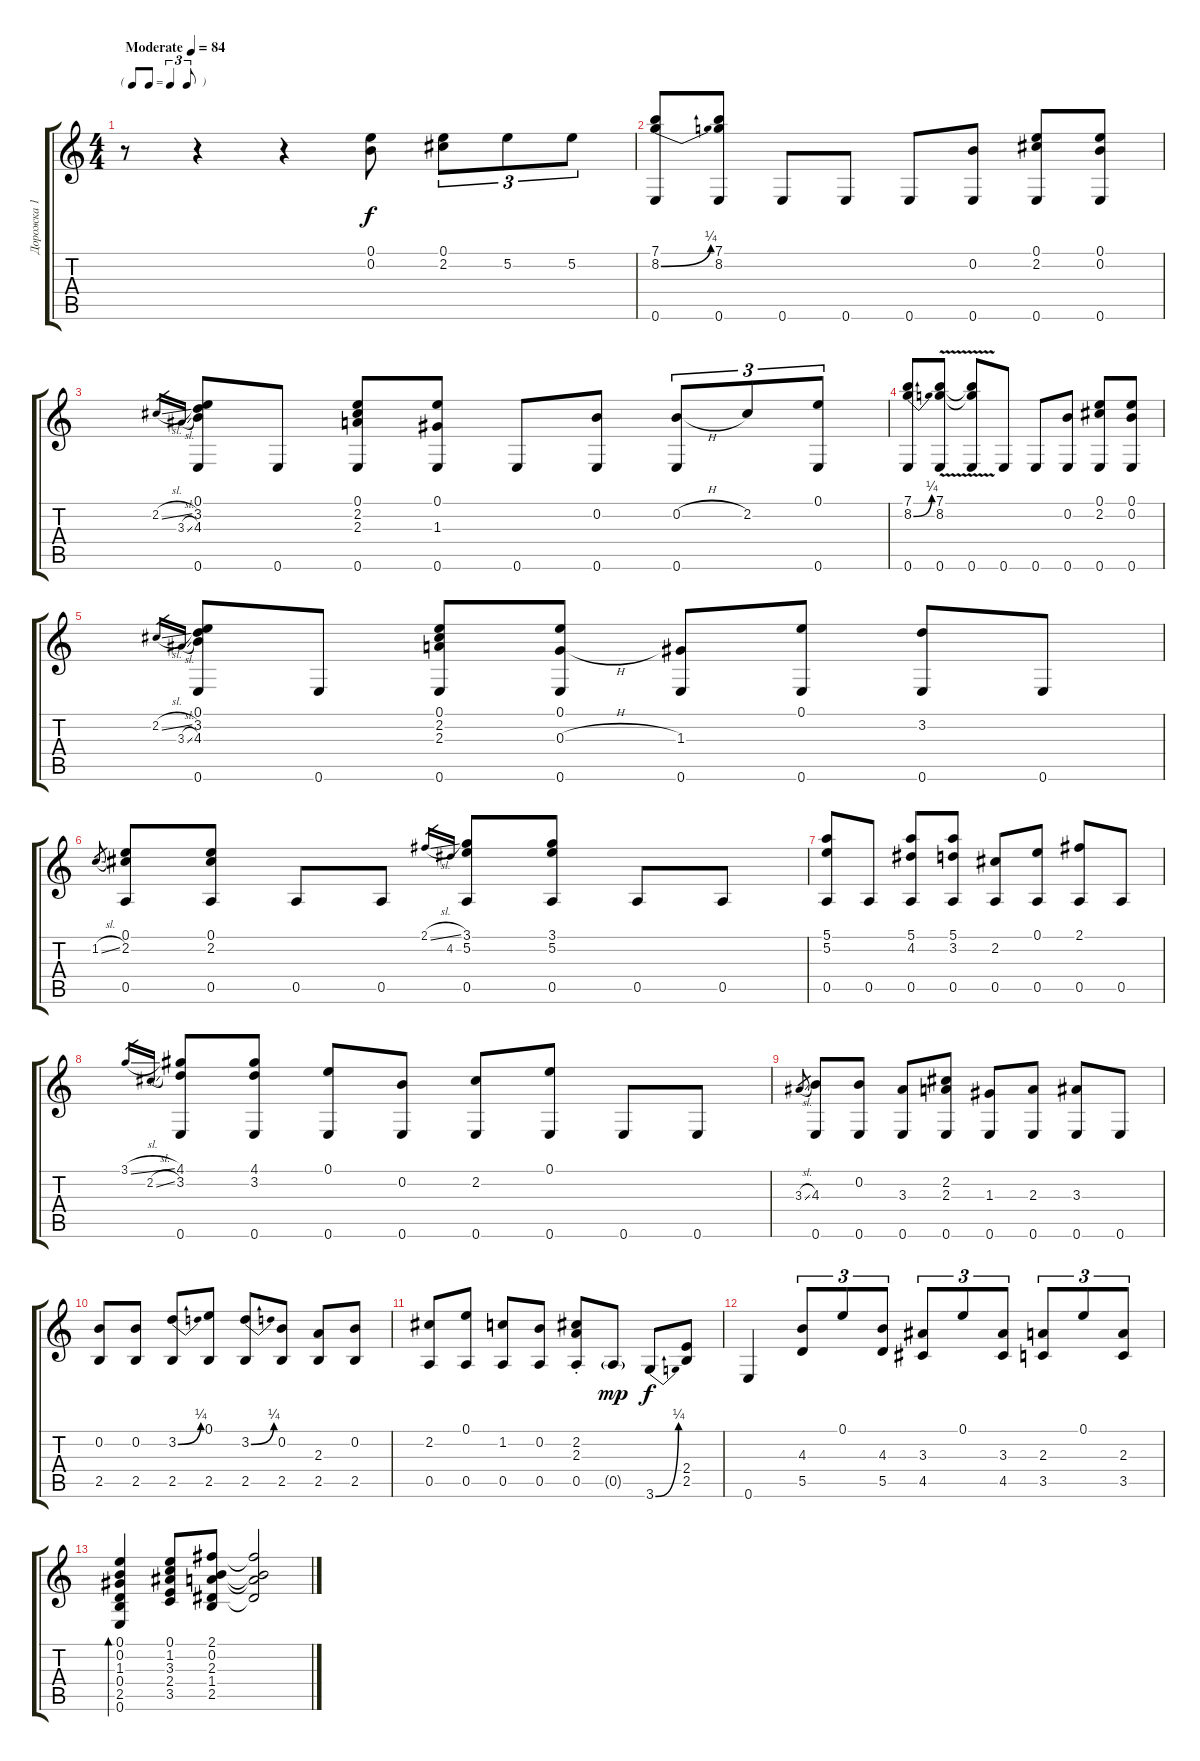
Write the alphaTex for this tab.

\track ("Дорожка 1" "Дорожка 1") {instrument acousticguitarsteel}
\staff {score tabs}
\tuning (E4 B3 G3 D3 A2 E2) {hide}
\ts (4 4)
\tf triplet8th
\tempo (84 "Moderate")
\clef g2
\ks c
r.8{dy f instrument acousticguitarsteel} r.4 r.4 (0.1 0.2).8 (0.1 2.2).8{tu (3 2)} 5.2.8{tu (3 2)} 5.2.8{tu (3 2)} |
(7.1 8.2{be (bend 0 0 60 1)} 0.6).8 (7.1 8.2 0.6).8 0.6.8 0.6.8 0.6.8 (0.2 0.6).8 (0.1 2.2 0.6).8 (0.1 0.2 0.6).8 |
2.2{sl}.16{gr} 3.3{sl}.16{gr} (0.1 3.2 4.3 0.6).8 0.6.8 (0.1 2.2 2.3 0.6).8 (0.1 1.3 0.6).8 0.6.8 (0.2 0.6).8 (0.2{h} 0.6).8{tu (3 2)} 2.2.8{tu (3 2)} (0.1 0.6).8{tu (3 2)} |
(7.1 8.2{be (bend 0 0 60 1)} 0.6).8 (7.1{v} 8.2{v} 0.6).8 (7.1{t} 8.2{t} 0.6).8 0.6.8 0.6.8 (0.2 0.6).8 (0.1 2.2 0.6).8 (0.1 0.2 0.6).8 |
2.2{sl}.16{gr} 3.3{sl}.16{gr} (0.1 3.2 4.3 0.6).8 0.6.8 (0.1 2.2 2.3 0.6).8 (0.1 0.3{h} 0.6).8 (1.3 0.6).8 (0.1 0.6).8 (3.2 0.6).8 0.6.8 |
1.2{sl}.8{gr} (0.1 2.2 0.5).8 (0.1 2.2 0.5).8 0.5.8 0.5.8 2.1{sl}.16{gr} 4.2.16{gr} (3.1 5.2 0.5).8 (3.1 5.2 0.5).8 0.5.8 0.5.8 |
(5.1 5.2 0.5).8 0.5.8 (5.1 4.2 0.5).8 (5.1 3.2 0.5).8 (2.2 0.5).8 (0.1 0.5).8 (2.1 0.5).8 0.5.8 |
3.1{sl}.16{gr} 2.2{sl}.16{gr} (4.1 3.2 0.6).8 (4.1 3.2 0.6).8 (0.1 0.6).8 (0.2 0.6).8 (2.2 0.6).8 (0.1 0.6).8 0.6.8 0.6.8 |
3.3{sl}.8{gr} (4.3 0.6).8 (0.2 0.6).8 (3.3 0.6).8 (2.2 2.3 0.6).8 (1.3 0.6).8 (2.3 0.6).8 (3.3 0.6).8 0.6.8 |
(0.2 2.5).8 (0.2 2.5).8 (3.2{be (bend 0 0 60 1)} 2.5).8 (0.1 2.5).8 (3.2{be (bend 0 0 60 1)} 2.5).8 (0.2 2.5).8 (2.3 2.5).8 (0.2 2.5).8 |
(2.2 0.5).8 (0.1 0.5).8 (1.2 0.5).8 (0.2 0.5).8 (2.2{st} 2.3{st} 0.5).8 0.5{g}.8{dy mp} 3.6{be (bend 0 0 60 1)}.8{dy f} (2.4 2.5).8 |
0.6.4 (4.3 5.5).8{tu (3 2)} 0.1.8{tu (3 2)} (4.3 5.5).8{tu (3 2)} (3.3 4.5).8{tu (3 2)} 0.1.8{tu (3 2)} (3.3 4.5).8{tu (3 2)} (2.3 3.5).8{tu (3 2)} 0.1.8{tu (3 2)} (2.3 3.5).8{tu (3 2)} |
(0.1 0.2 1.3 0.4 2.5 0.6).4{bd 60} (0.1 1.2 3.3 2.4 3.5).8 (2.1 0.2 2.3 1.4 2.5).8 (2.1{t} 0.2{t} 2.3{t} 1.4{t}).2
